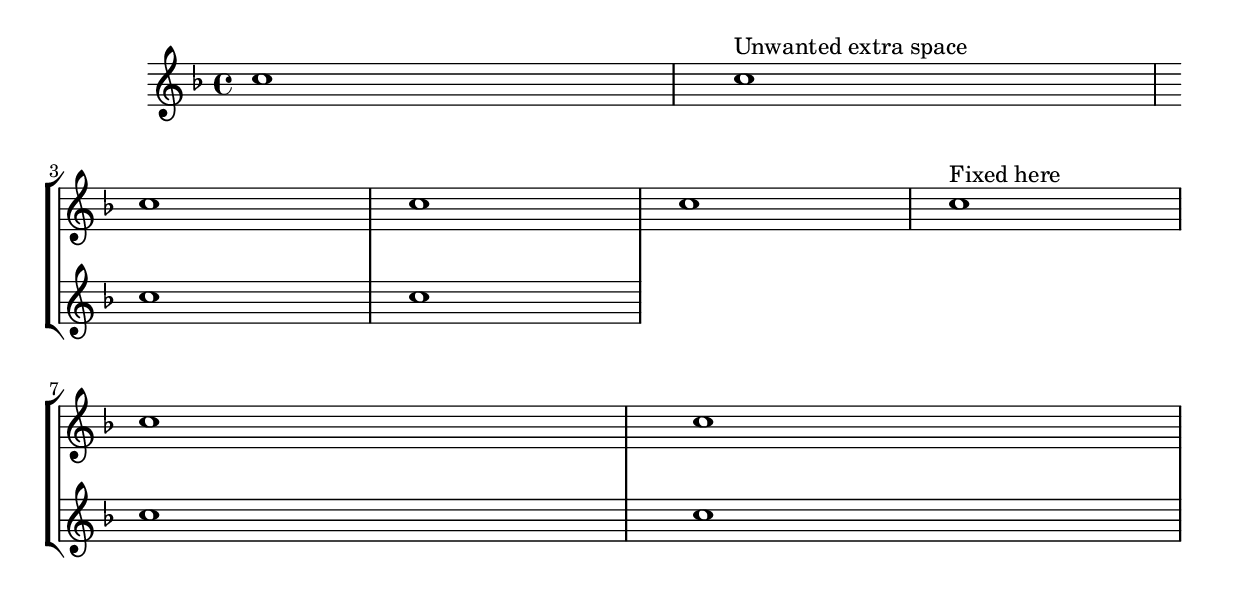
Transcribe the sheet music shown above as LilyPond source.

%% Do not edit this file; it is auto-generated from LSR http://lsr.dsi.unimi.it
%% This file is in the public domain.
\version "2.13.1"

\header {
  lsrtags = "staff-notation, contexts-and-engravers, breaks"

  texidoces = "
Al añadir un pentagrama nuevo en un salto de línea, por desgracia
se añade un espacio adicional al final de la línea antes del salto
(reservado para hacer sitio a un cambio de armadura que de todas
formas no se va a imprimir). La solución alternativa es añadir un
ajuste para @code{Staff.explicitKeySignatureVisibility} como se
muestra en el ejemplo.  En las versiones 2.10 y anteriores,
también se necesita un ajuste similar para las indicaciones de
compás (véase el ejemplo).

"
  doctitlees = "Añadir un pentagrama adicional en un salto de línea"

  texidoc = "
When adding a new staff at a line break, some extra space is
unfortunately added at the end of the line before the break (to fit in
a key signature change, which  will never be printed anyway).  The
workaround is to add a setting of
@code{Staff.explicitKeySignatureVisibility} as is shown in the example.
In versions 2.10 and earlier, a similar setting for the time signatures
is also required (see the example).



"
  doctitle = "Adding an extra staff at a line break"
} % begin verbatim

\score {
  \new StaffGroup \relative c'' {
    \new Staff
    \key f \major
    c1 c^"Unwanted extra space" \break
    << { c1 | c }
       \new Staff {
         \key f \major
         \once \override Staff.TimeSignature #'stencil = ##f
         c1 | c
       } 
    >>
    c1 | c^"Fixed here" \break
    << { c1 | c }
       \new Staff {
         \once \set Staff.explicitKeySignatureVisibility = #end-of-line-invisible
         % The next line is not needed in 2.11.x or later:
         \once \override Staff.TimeSignature #'break-visibility = #end-of-line-invisible
         \key f \major
         \once \override Staff.TimeSignature #'stencil = ##f
         c1 | c
       }
    >>
  }
}
